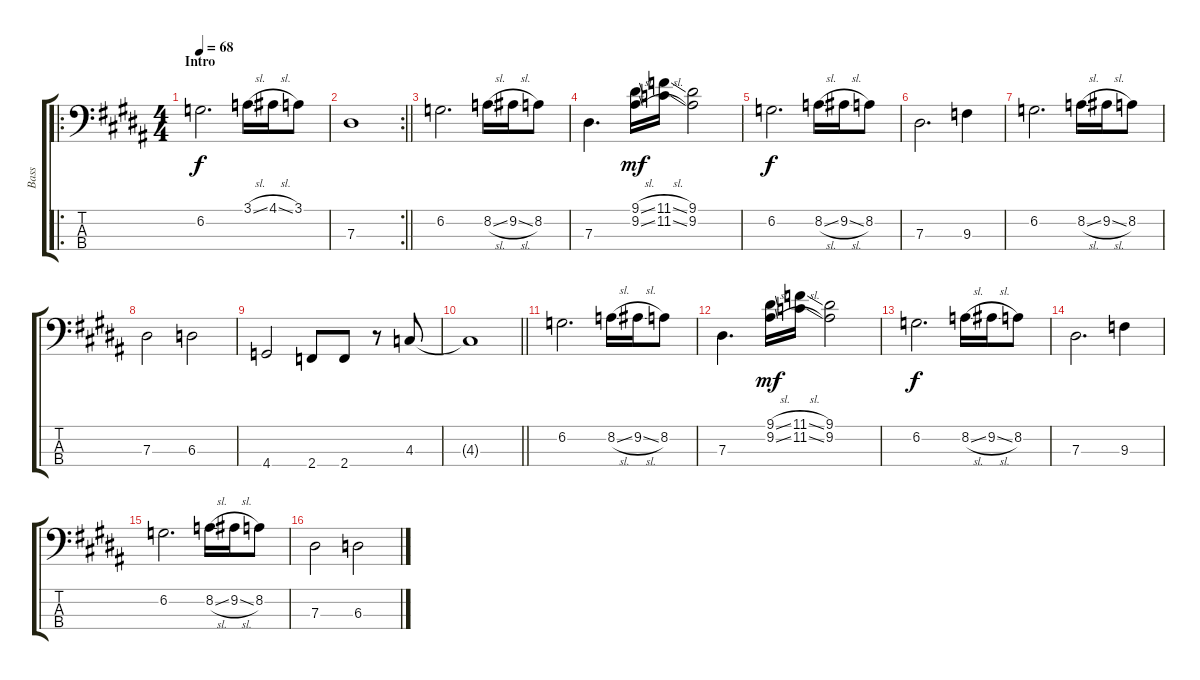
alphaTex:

\track ("Bass" "Bass") {instrument electricbassfinger}
\staff {score tabs}
\tuning (Gb2 Db2 Ab1 Eb1) {hide}
\ro
\ts (4 4)
\section ("" "Intro")
\tempo 68
\clef f4
\ks g#minor
6.2.2{d dy f instrument electricbassfinger} 3.1{sl}.16 4.1{sl}.16 3.1.8 |
\rc 2
\barLineRight lightlight
7.3.1 |
\section ("" "")
6.2.2{d} 8.2{sl}.16 9.2{sl}.16 8.2.8 |
7.3.4{d} (9.1{sl} 9.2{sl}).16{dy mf} (11.1{sl} 11.2{sl}).16 (9.1 9.2).2 |
6.2.2{d dy f} 8.2{sl}.16 9.2{sl}.16 8.2.8 |
7.3.2{d} 9.3.4 |
6.2.2{d} 8.2{sl}.16 9.2{sl}.16 8.2.8 |
7.3.2 6.3.2 |
4.4.2 2.4.8 2.4.8 r.8 4.3.8 |
\barLineRight lightlight
4.3{t}.1 |
\section ("" "")
6.2.2{d} 8.2{sl}.16 9.2{sl}.16 8.2.8 |
7.3.4{d} (9.1{sl} 9.2{sl}).16{dy mf} (11.1{sl} 11.2{sl}).16 (9.1 9.2).2 |
6.2.2{d dy f} 8.2{sl}.16 9.2{sl}.16 8.2.8 |
7.3.2{d} 9.3.4 |
6.2.2{d} 8.2{sl}.16 9.2{sl}.16 8.2.8 |
7.3.2 6.3.2
